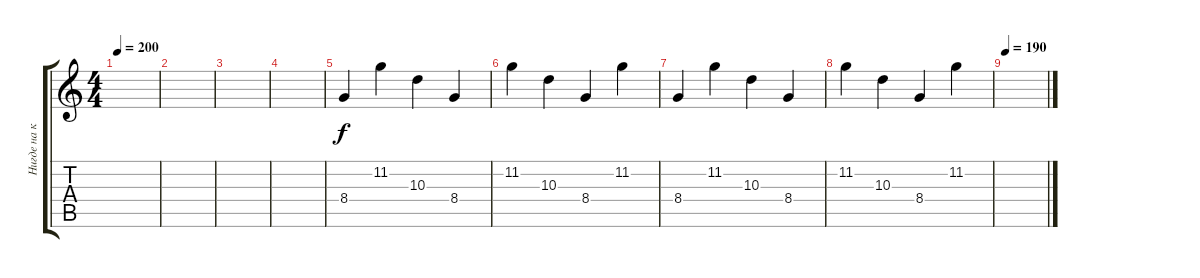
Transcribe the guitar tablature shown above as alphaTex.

\track ("Нигде на концертах не играющая гитара 1" "Нигде на к") {instrument acousticguitarsteel}
\staff {score tabs}
\tuning (Db4 Ab3 E3 B2 Gb2 B1) {hide}
\ts (4 4)
\tempo 200
\clef g2
\ks c
|
|
|
|
8.4.4 11.2.4 10.3.4 8.4.4 |
11.2.4 10.3.4 8.4.4 11.2.4 |
8.4.4 11.2.4 10.3.4 8.4.4 |
11.2.4 10.3.4 8.4.4 11.2.4 |
\tempo 190
